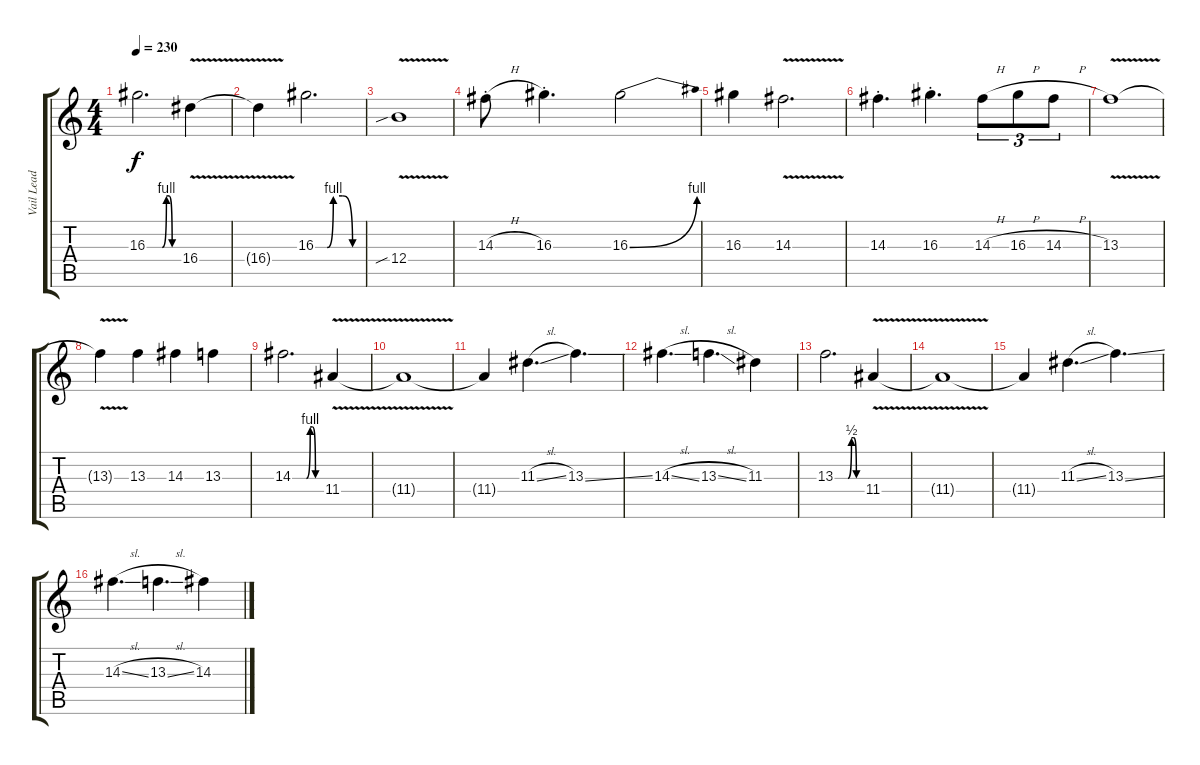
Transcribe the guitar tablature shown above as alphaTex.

\track ("Vail Lead" "Vail Lead") {instrument overdrivenguitar}
\staff {score tabs}
\tuning (Db4 Ab3 E3 B2 Gb2 B1) {hide}
\ts (4 4)
\tempo 230
\clef g2
\ks c
16.3{be (custom 0 0 29 0 37 4 42 4 48 0 60 0)}.2{d dy f} 16.4{v}.4 |
16.4{t}.4 16.3{be (custom 0 0 15 0 23 4 35 4 48 0 60 0)}.2{d} |
12.4{v sib}.1 |
14.3{h st}.8 16.3{st}.4{d} 16.3{be (bend 0 0 60 4)}.2 |
16.3.4 14.3{v}.2{d} |
14.3{st}.4{d} 16.3{st}.4{d} 14.3{h}.8{tu (3 2)} 16.3{h}.8{tu (3 2)} 14.3{h}.8{tu (3 2)} |
13.3{v}.1 |
13.3{t}.4 13.3.4 14.3.4 13.3.4 |
14.3{be (custom 0 0 29 0 37 4 42 4 48 0 60 0)}.2{d} 11.4{v}.4 |
11.4{t}.1 |
11.4{t}.4 11.3{sl}.4{d} 13.3{ss}.4{d} |
14.3{sl}.4{d} 13.3{sl}.4{d} 11.3.4 |
13.3{be (custom 0 0 29 0 37 2 42 2 48 0 60 0)}.2{d} 11.4{v}.4 |
11.4{t}.1 |
11.4{t}.4 11.3{sl}.4{d} 13.3{ss}.4{d} |
14.3{sl}.4{d} 13.3{sl}.4{d} 14.3.4
